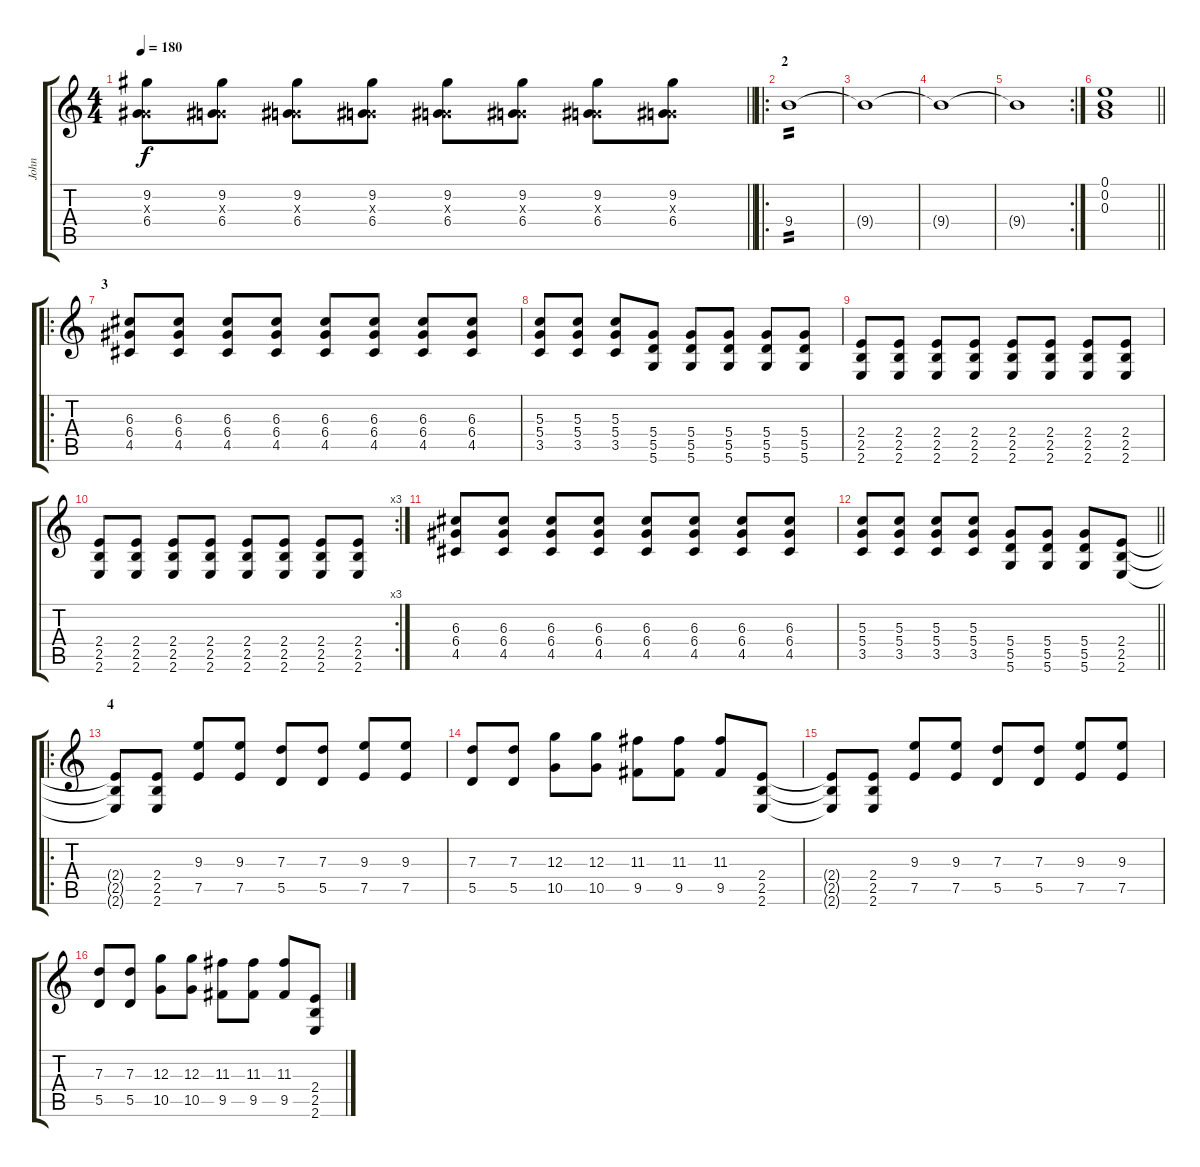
\track ("John" "John") {instrument distortionguitar}
\staff {score tabs}
\tuning (E4 B3 G3 D3 A2 D2) {hide}
\ts (4 4)
\tempo 180
\clef g2
\barLineRight lightlight
\ks c
(9.2 0.3{x} 6.4).8{dy f} (9.2 0.3{x} 6.4).8 (9.2 0.3{x} 6.4).8 (9.2 0.3{x} 6.4).8 (9.2 0.3{x} 6.4).8 (9.2 0.3{x} 6.4).8 (9.2 0.3{x} 6.4).8 (9.2 0.3{x} 6.4).8 |
\ro
\section ("" "2")
9.4.1{tp 2} |
9.4{t}.1 |
9.4{t}.1 |
\rc 2
9.4{t}.1 |
\barLineRight lightlight
(0.1 0.2 0.3).1 |
\ro
\section ("" "3")
(6.3 6.4 4.5).8 (6.3 6.4 4.5).8 (6.3 6.4 4.5).8 (6.3 6.4 4.5).8 (6.3 6.4 4.5).8 (6.3 6.4 4.5).8 (6.3 6.4 4.5).8 (6.3 6.4 4.5).8 |
(5.3 5.4 3.5).8 (5.3 5.4 3.5).8 (5.3 5.4 3.5).8 (5.4 5.5 5.6).8 (5.4 5.5 5.6).8 (5.4 5.5 5.6).8 (5.4 5.5 5.6).8 (5.4 5.5 5.6).8 |
(2.4 2.5 2.6).8 (2.4 2.5 2.6).8 (2.4 2.5 2.6).8 (2.4 2.5 2.6).8 (2.4 2.5 2.6).8 (2.4 2.5 2.6).8 (2.4 2.5 2.6).8 (2.4 2.5 2.6).8 |
\rc 3
(2.4 2.5 2.6).8 (2.4 2.5 2.6).8 (2.4 2.5 2.6).8 (2.4 2.5 2.6).8 (2.4 2.5 2.6).8 (2.4 2.5 2.6).8 (2.4 2.5 2.6).8 (2.4 2.5 2.6).8 |
(6.3 6.4 4.5).8 (6.3 6.4 4.5).8 (6.3 6.4 4.5).8 (6.3 6.4 4.5).8 (6.3 6.4 4.5).8 (6.3 6.4 4.5).8 (6.3 6.4 4.5).8 (6.3 6.4 4.5).8 |
\barLineRight lightlight
(5.3 5.4 3.5).8 (5.3 5.4 3.5).8 (5.3 5.4 3.5).8 (5.3 5.4 3.5).8 (5.4 5.5 5.6).8 (5.4 5.5 5.6).8 (5.4 5.5 5.6).8 (2.4 2.5 2.6).8 |
\ro
\section ("" "4")
(2.4{t} 2.5{t} 2.6{t}).8 (2.4 2.5 2.6).8 (9.3 7.5).8 (9.3 7.5).8 (7.3 5.5).8 (7.3 5.5).8 (9.3 7.5).8 (9.3 7.5).8 |
(7.3 5.5).8 (7.3 5.5).8 (12.3 10.5).8 (12.3 10.5).8 (11.3 9.5).8 (11.3 9.5).8 (11.3 9.5).8 (2.4 2.5 2.6).8 |
(2.4{t} 2.5{t} 2.6{t}).8 (2.4 2.5 2.6).8 (9.3 7.5).8 (9.3 7.5).8 (7.3 5.5).8 (7.3 5.5).8 (9.3 7.5).8 (9.3 7.5).8 |
(7.3 5.5).8 (7.3 5.5).8 (12.3 10.5).8 (12.3 10.5).8 (11.3 9.5).8 (11.3 9.5).8 (11.3 9.5).8 (2.4 2.5 2.6).8
